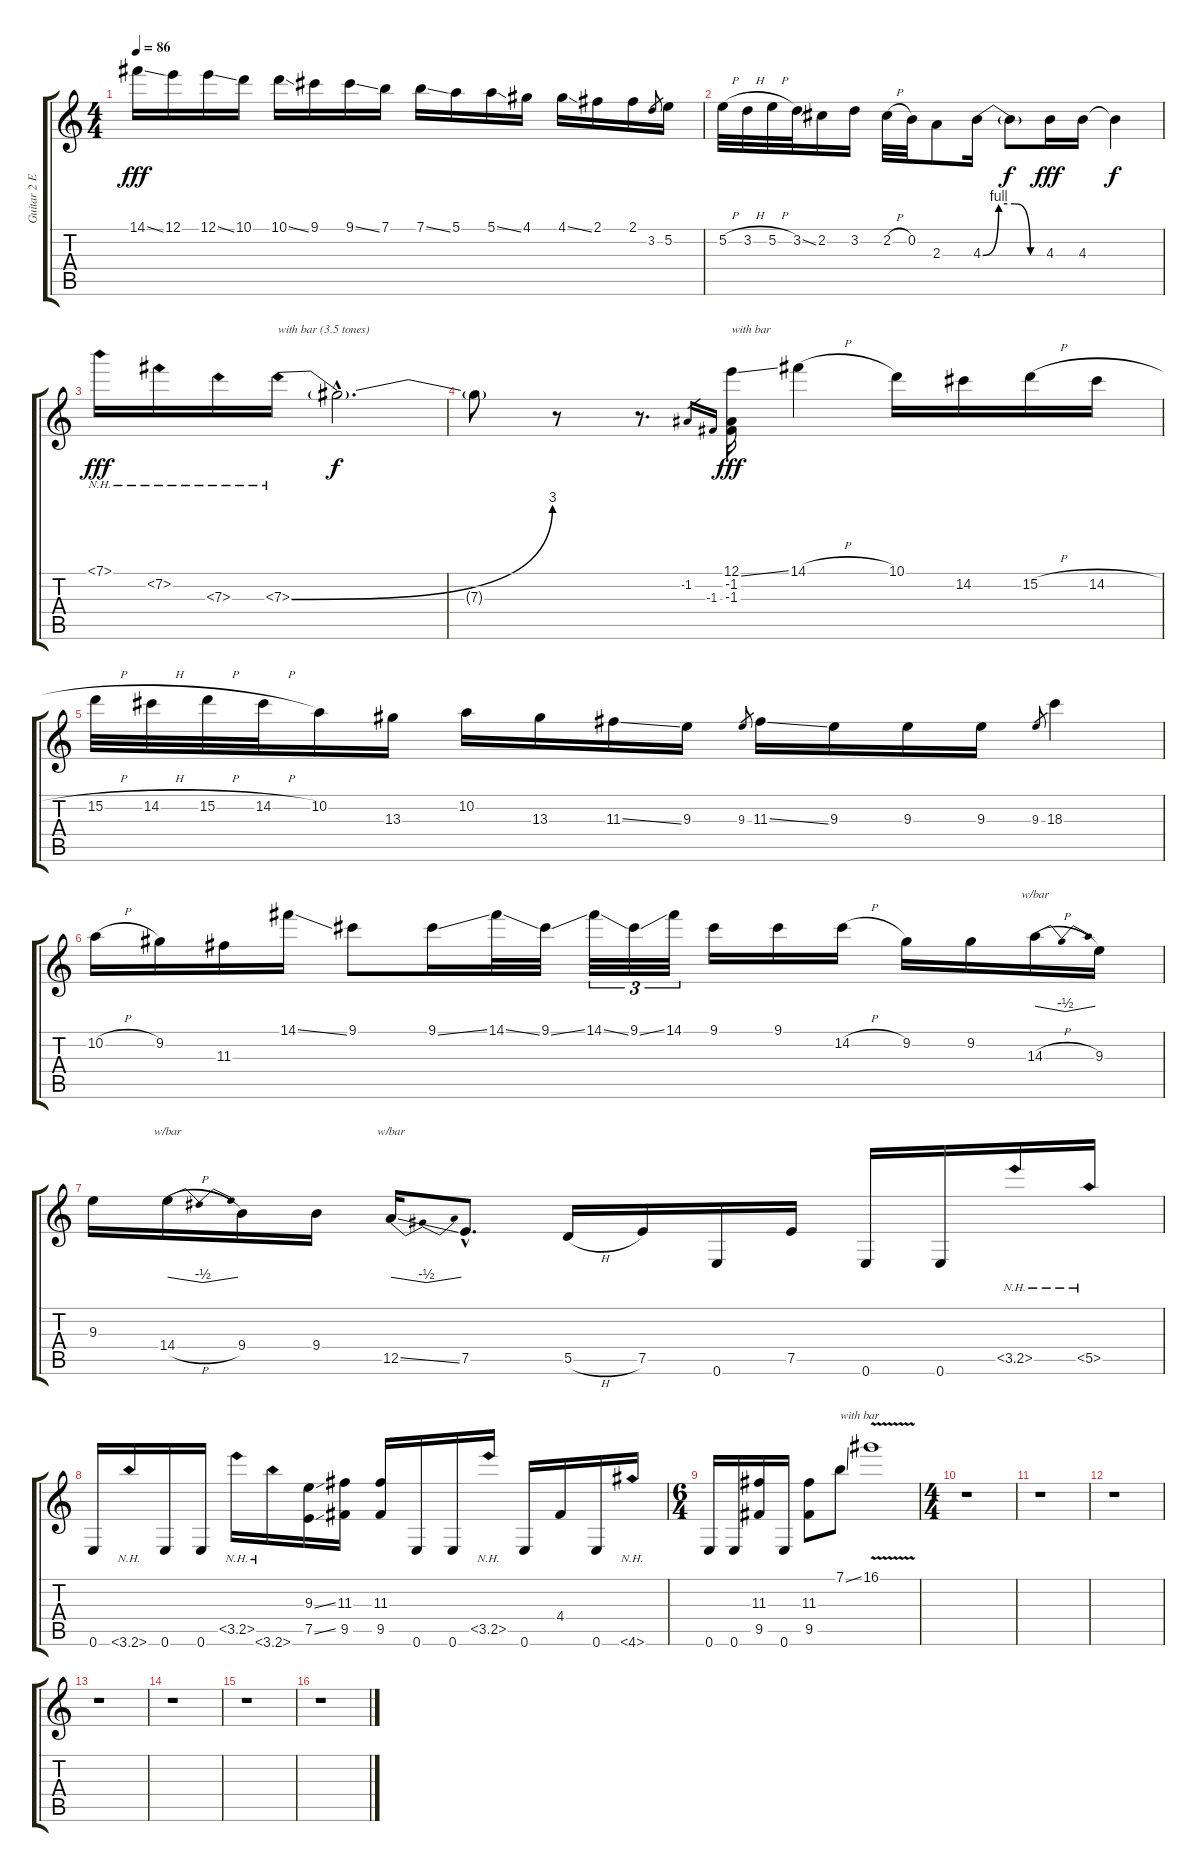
\track ("Guitar 2 Echo right" "Guitar 2 E") {instrument distortionguitar}
\staff {score tabs}
\tuning (E4 B3 G3 D3 A2 E2) {hide}
\ts (4 4)
\tempo 86
\clef g2
\ks c
14.1{ss}.16{dy fff} 12.1.16 12.1{ss}.16 10.1.16 10.1{ss}.16 9.1.16 9.1{ss}.16 7.1.16 7.1{ss}.16 5.1.16 5.1{ss}.16 4.1.16 4.1{ss}.16 2.1.16 2.1.16 3.2.8{gr} 5.2.16 |
5.2{h}.32 3.2{h}.32 5.2{h}.32 3.2{ss}.32 2.2.16 3.2.16 2.2{h}.32 0.2.32 2.3.8 4.3{be (custom 0 0 15 4 30 4 45 0 60 0)}.16 4.3{t}.8{dy f} 4.3.16{dy fff} 4.3.16 4.3{t}.4{dy f} |
7.1{nh}.16{dy fff} 7.2{nh}.16 7.3{nh}.16 7.3{be (bend 0 0 60 12) nh}.16{txt "with bar (3.5 tones)"} 7.3{hac t}.2{d dy f} |
7.3{t}.8 r.8 r.8{d} -1.2.16{gr} -1.3.16{gr} (12.1{ss} -1.2 -1.3).16{txt "with bar" dy fff} 14.1{h}.4 10.1.16 14.2.16 15.2{h}.16 14.2{h}.16 |
15.2{h}.32 14.2{h}.32 15.2{h}.32 14.2{h}.32 10.2.16 13.3.16 10.2.16 13.3.16 11.3{ss}.16 9.3.16 9.3.8{gr} 11.3{ss}.16 9.3.16 9.3.16 9.3.16 9.3.8{gr} 18.3.4 |
10.2{h}.16 9.2.16 11.3.16 14.1{ss}.16 9.1.8 9.1{ss}.16 14.1{ss}.32 9.1{ss}.32 14.1{ss}.32{tu (3 2)} 9.1{ss}.32{tu (3 2)} 14.1.32{tu (3 2)} 9.1.16 9.1.16 14.2{h}.16 9.2.16 9.2.16 14.3{h}.16{tbe (dip default 0 0 30 -2 60 0)} 9.3.16 |
9.3.16 14.4{h}.16{tbe (dip default 0 0 30 -2 60 0)} 9.4.16 9.4.16 12.5{ss}.16{tbe (dip default 0 0 30 -2 60 0)} 7.5{hac}.8{d} 5.5{h}.16 7.5.16 0.6.16 7.5.16 0.6.16 0.6.16 3.5{nh}.16 5.5{nh}.16 |
0.6.16 3.6{nh}.16 0.6.16 0.6.16 3.5{nh}.16 3.6{nh}.16 (9.3{ss} 7.5{ss}).16 (11.3 9.5).16 (11.3 9.5).16 0.6.16 0.6.16 3.5{nh}.16 0.6.16 4.4.16 0.6.16 4.6{nh}.16 |
\ts (6 4)
0.6.16 0.6.16 (11.3 9.5).16 0.6.16 (11.3 9.5).8 7.1{ss}.8{txt "with bar"} 16.1{v}.1 |
\ts (4 4)
r.1 |
r.1 |
r.1 |
r.1 |
r.1 |
r.1 |
r.1
